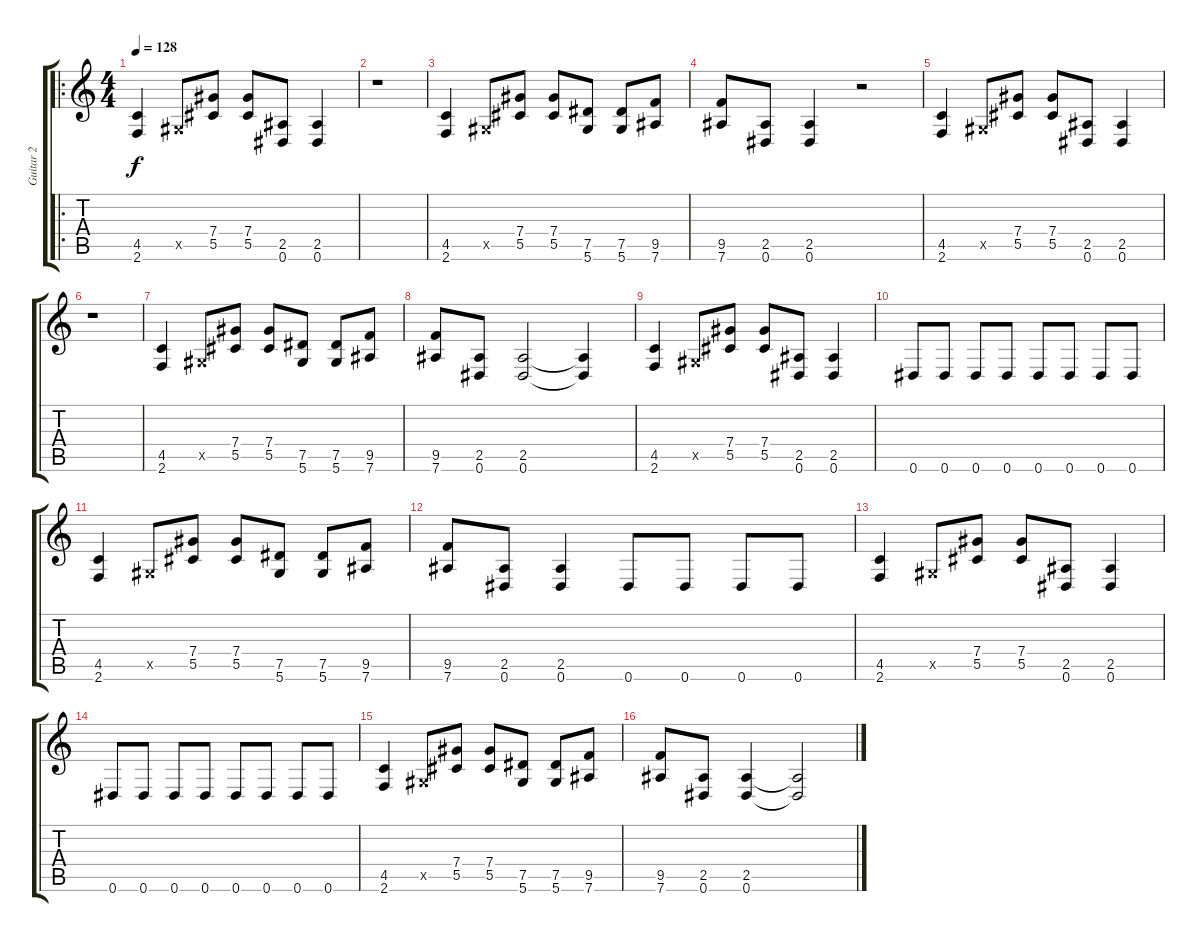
\track ("Guitar 2" "Guitar 2") {instrument distortionguitar}
\staff {score tabs}
\tuning (Eb4 Bb3 Gb3 Db3 Ab2 Eb2) {hide}
\ro
\ts (4 4)
\tempo 128
\clef g2
\ks c
(4.5 2.6).4{dy f instrument distortionguitar} 0.5{x}.8 (7.4 5.5).8 (7.4 5.5).8 (2.5 0.6).8 (2.5 0.6).4 |
r.1 |
(4.5 2.6).4 0.5{x}.8 (7.4 5.5).8 (7.4 5.5).8 (7.5 5.6).8 (7.5 5.6).8 (9.5 7.6).8 |
(9.5 7.6).8 (2.5 0.6).8 (2.5 0.6).4 r.2 |
(4.5 2.6).4 0.5{x}.8 (7.4 5.5).8 (7.4 5.5).8 (2.5 0.6).8 (2.5 0.6).4 |
r.1 |
(4.5 2.6).4 0.5{x}.8 (7.4 5.5).8 (7.4 5.5).8 (7.5 5.6).8 (7.5 5.6).8 (9.5 7.6).8 |
(9.5 7.6).8 (2.5 0.6).8 (2.5 0.6).2 (2.5{t} 0.6{t}).4 |
(4.5 2.6).4 0.5{x}.8 (7.4 5.5).8 (7.4 5.5).8 (2.5 0.6).8 (2.5 0.6).4 |
0.6.8 0.6.8 0.6.8 0.6.8 0.6.8 0.6.8 0.6.8 0.6.8 |
(4.5 2.6).4 0.5{x}.8 (7.4 5.5).8 (7.4 5.5).8 (7.5 5.6).8 (7.5 5.6).8 (9.5 7.6).8 |
(9.5 7.6).8 (2.5 0.6).8 (2.5 0.6).4 0.6.8 0.6.8 0.6.8 0.6.8 |
(4.5 2.6).4 0.5{x}.8 (7.4 5.5).8 (7.4 5.5).8 (2.5 0.6).8 (2.5 0.6).4 |
0.6.8 0.6.8 0.6.8 0.6.8 0.6.8 0.6.8 0.6.8 0.6.8 |
(4.5 2.6).4 0.5{x}.8 (7.4 5.5).8 (7.4 5.5).8 (7.5 5.6).8 (7.5 5.6).8 (9.5 7.6).8 |
(9.5 7.6).8 (2.5 0.6).8 (2.5 0.6).4 (2.5{t} 0.6{t}).2
